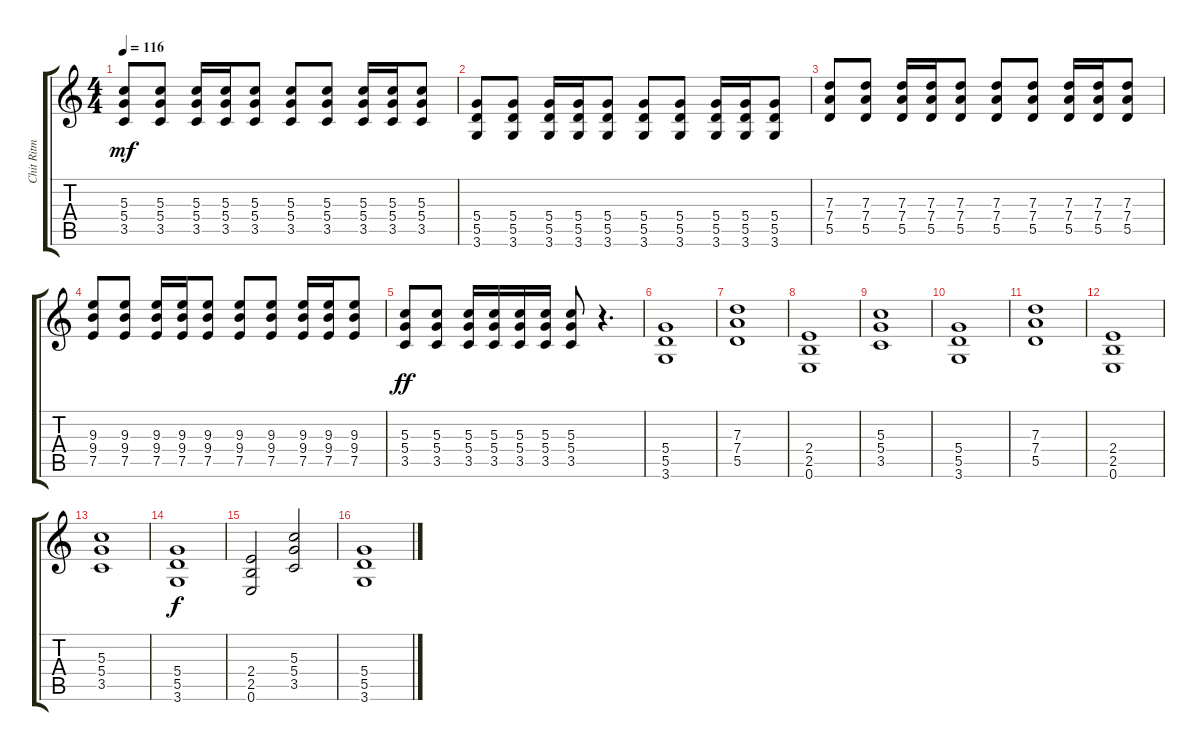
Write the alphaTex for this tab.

\track ("Chit Ritm" "Chit Ritm") {instrument distortionguitar}
\staff {score tabs}
\tuning (E4 B3 G3 D3 A2 E2) {hide}
\ts (4 4)
\tempo 116
\clef g2
\ks c
(5.3 5.4 3.5).8{dy mf} (5.3 5.4 3.5).8 (5.3 5.4 3.5).16 (5.3 5.4 3.5).16 (5.3 5.4 3.5).8 (5.3 5.4 3.5).8 (5.3 5.4 3.5).8 (5.3 5.4 3.5).16 (5.3 5.4 3.5).16 (5.3 5.4 3.5).8 |
(5.4 5.5 3.6).8 (5.4 5.5 3.6).8 (5.4 5.5 3.6).16 (5.4 5.5 3.6).16 (5.4 5.5 3.6).8 (5.4 5.5 3.6).8 (5.4 5.5 3.6).8 (5.4 5.5 3.6).16 (5.4 5.5 3.6).16 (5.4 5.5 3.6).8 |
(7.3 7.4 5.5).8 (7.3 7.4 5.5).8 (7.3 7.4 5.5).16 (7.3 7.4 5.5).16 (7.3 7.4 5.5).8 (7.3 7.4 5.5).8 (7.3 7.4 5.5).8 (7.3 7.4 5.5).16 (7.3 7.4 5.5).16 (7.3 7.4 5.5).8 |
(9.3 9.4 7.5).8 (9.3 9.4 7.5).8 (9.3 9.4 7.5).16 (9.3 9.4 7.5).16 (9.3 9.4 7.5).8 (9.3 9.4 7.5).8 (9.3 9.4 7.5).8 (9.3 9.4 7.5).16 (9.3 9.4 7.5).16 (9.3 9.4 7.5).8 |
(5.3 5.4 3.5).8{dy ff} (5.3 5.4 3.5).8 (5.3 5.4 3.5).16 (5.3 5.4 3.5).16 (5.3 5.4 3.5).16 (5.3 5.4 3.5).16 (5.3 5.4 3.5).8 r.4{d} |
(5.4 5.5 3.6).1 |
(7.3 7.4 5.5).1 |
(2.4 2.5 0.6).1 |
(5.3 5.4 3.5).1 |
(5.4 5.5 3.6).1 |
(7.3 7.4 5.5).1 |
(2.4 2.5 0.6).1 |
(5.3 5.4 3.5).1 |
(5.4 5.5 3.6).1{dy f} |
(2.4 2.5 0.6).2 (5.3 5.4 3.5).2 |
(5.4 5.5 3.6).1
